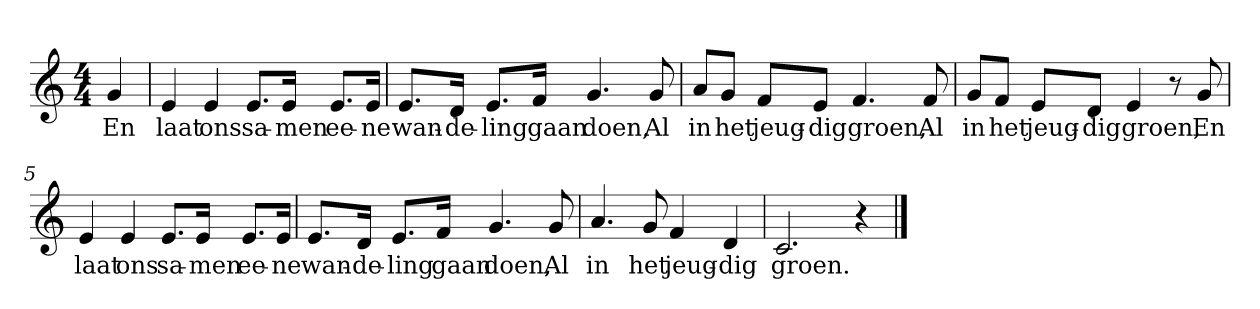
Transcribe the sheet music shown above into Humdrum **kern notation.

**kern	**text
*part1	*part1
*staff1	*staff1
*clefG2	*
*k[]	*
*C:	*
*M4/4	*
*MM120	*
=	=
4g	En
=1	=1
4e	laat
4e	ons
8.e/L	sa-
16e/Jk	-men
8.e/L	ee-
16e/Jk	-ne
=2	=2
8.e/L	wan-
16d/Jk	-de-
8.e/L	-ling
16f/Jk	gaan
4.g	doen,
8g	Al
=3	=3
8a/L	in
8g/J	het
8f/L	jeug-
8e/J	-dig
4.f	groen,
8f	Al
=4	=4
8g/L	in
8f/J	het
8e/L	jeug-
8d/J	-dig
4e	groen,
8r	.
8g	En
=5	=5
4e	laat
4e	ons
8.e/L	sa-
16e/Jk	-men
8.e/L	ee-
16e/Jk	-ne
=6	=6
8.e/L	wan-
16d/Jk	-de-
8.e/L	-ling
16f/Jk	gaan
4.g	doen,
8g	Al
=7	=7
4.a	in
8g	het
4f	jeug-
4d	-dig
=8	=8
2.c	groen.
4r	.
==	==
*-	*-
